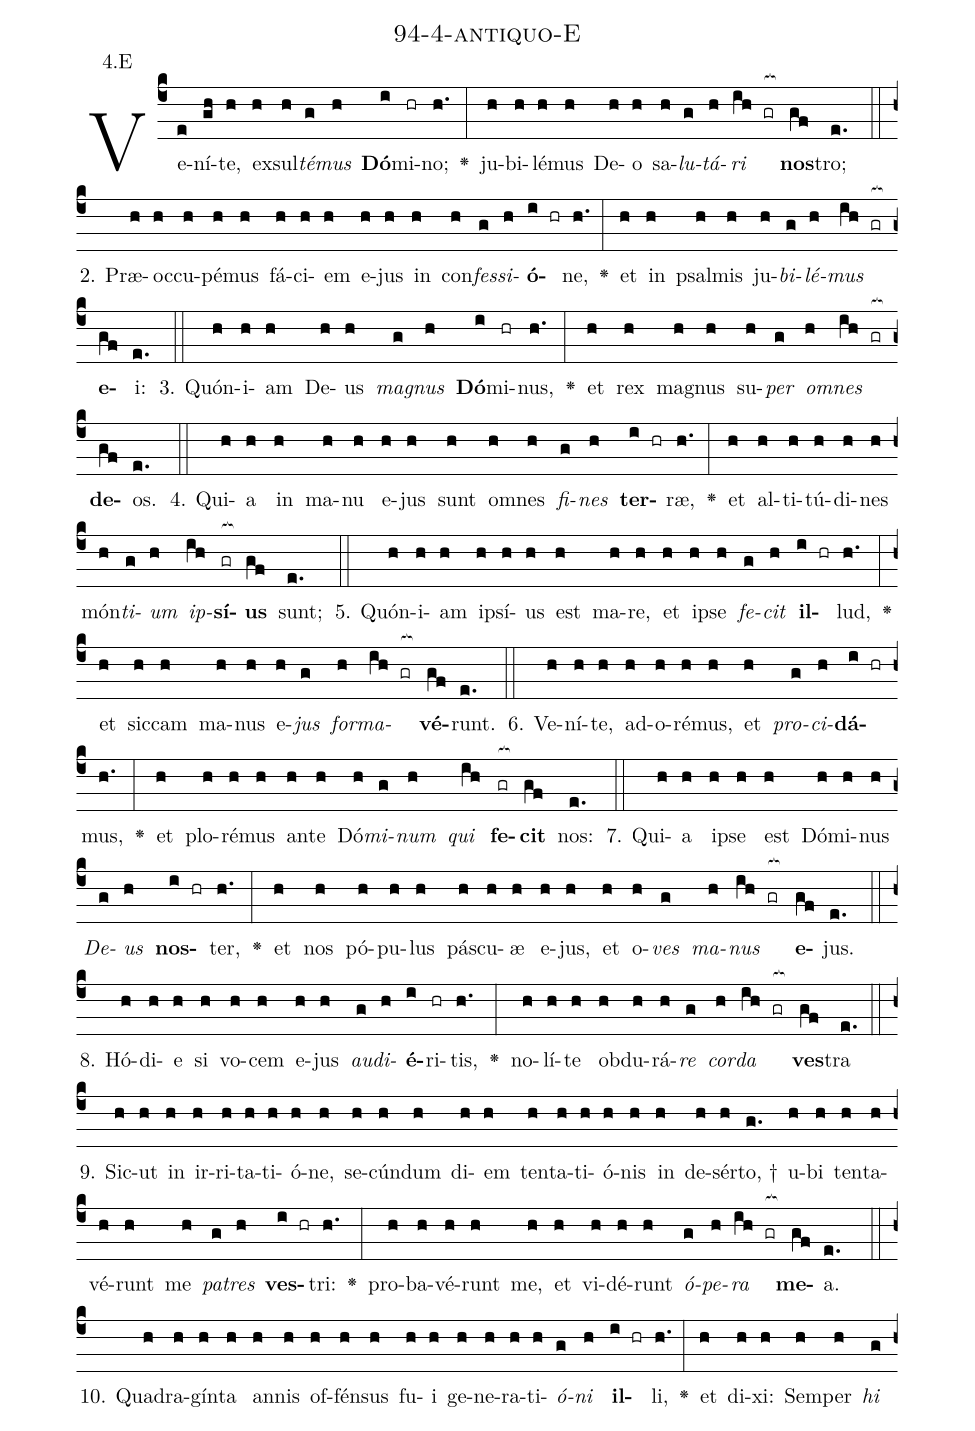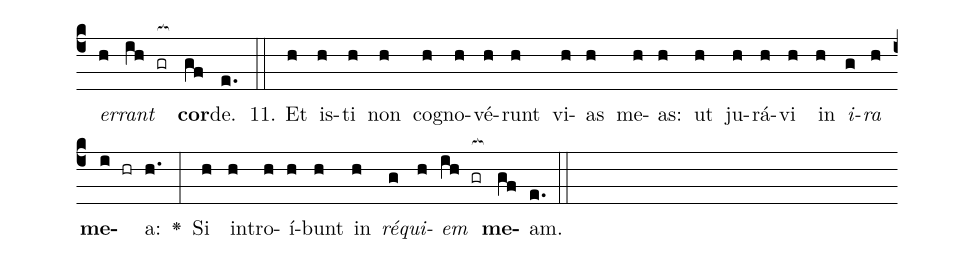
name: 94-4-antiquo-E;
annotation: 4.E;
%%
(c4)Ve(e)ní(gh)te,(h) ex(h)sul(h)<i>té</i>(g)<i>mus</i>(h) <b>Dó</b>(i)mi(hr)no;(h.) <v>\greheightstar</v>(:) ju(h)bi(h)lé(h)mus(h) De(h)o(h) sa(h)<i>lu</i>(g)<i>tá</i>(h)<i>ri</i>(ih gr[ocb:1{]) <b>nos</b>(gf[ocb:0}])tro;(e.) (::)
2. Præ(h)oc(h)cu(h)pé(h)mus(h) fá(h)ci(h)em(h) e(h)jus(h) in(h) con(h)<i>fes</i>(g)<i>si</i>(h)<b>ó</b>(i hr)ne,(h.) <v>\greheightstar</v>(:) et(h) in(h) psal(h)mis(h) ju(h)<i>bi</i>(g)<i>lé</i>(h)<i>mus</i>(ih gr[ocb:1{]) <b>e</b>(gf[ocb:0}])i:(e.) (::)
3. Quón(h)i(h)am(h) De(h)us(h) <i>ma</i>(g)<i>gnus</i>(h) <b>Dó</b>(i)mi(hr)nus,(h.) <v>\greheightstar</v>(:) et(h) rex(h) ma(h)gnus(h) su(h)<i>per</i>(g) <i>om</i>(h)<i>nes</i>(ih gr[ocb:1{]) <b>de</b>(gf[ocb:0}])os.(e.) (::)
4. Qui(h)a(h) in(h) ma(h)nu(h) e(h)jus(h) sunt(h) om(h)nes(h) <i>fi</i>(g)<i>nes</i>(h) <b>ter</b>(i hr)ræ,(h.) <v>\greheightstar</v>(:) et(h) al(h)ti(h)tú(h)di(h)nes(h) món(h)<i>ti</i>(g)<i>um</i>(h) <i>ip</i>(ih)<b>sí</b>(gr[ocb:1{])<b>us</b>(gf[ocb:0}]) sunt;(e.) (::)
5. Quón(h)i(h)am(h) ip(h)sí(h)us(h) est(h) ma(h)re,(h) et(h) ip(h)se(h) <i>fe</i>(g)<i>cit</i>(h) <b>il</b>(i hr)lud,(h.) <v>\greheightstar</v>(:) et(h) sic(h)cam(h) ma(h)nus(h) e(h)<i>jus</i>(g) <i>for</i>(h)<i>ma</i>(ih gr[ocb:1{])<b>vé</b>(gf[ocb:0}])runt.(e.) (::)
6. Ve(h)ní(h)te,(h) ad(h)o(h)ré(h)mus,(h) et(h) <i>pro</i>(g)<i>ci</i>(h)<b>dá</b>(i hr)mus,(h.) <v>\greheightstar</v>(:) et(h) plo(h)ré(h)mus(h) an(h)te(h) Dó(h)<i>mi</i>(g)<i>num</i>(h) <i>qui</i>(ih) <b>fe</b>(gr[ocb:1{])<b>cit</b>(gf[ocb:0}]) nos:(e.) (::)
7. Qui(h)a(h) ip(h)se(h) est(h) Dó(h)mi(h)nus(h) <i>De</i>(g)<i>us</i>(h) <b>nos</b>(i hr)ter,(h.) <v>\greheightstar</v>(:) et(h) nos(h) pó(h)pu(h)lus(h) pás(h)cu(h)æ(h) e(h)jus,(h) et(h) o(h)<i>ves</i>(g) <i>ma</i>(h)<i>nus</i>(ih gr[ocb:1{]) <b>e</b>(gf[ocb:0}])jus.(e.) (::)
8. Hó(h)di(h)e(h) si(h) vo(h)cem(h) e(h)jus(h) <i>au</i>(g)<i>di</i>(h)<b>é</b>(i)ri(hr)tis,(h.) <v>\greheightstar</v>(:) no(h)lí(h)te(h) ob(h)du(h)rá(h)<i>re</i>(g) <i>cor</i>(h)<i>da</i>(ih gr[ocb:1{]) <b>ves</b>(gf[ocb:0}])tra(e.) (::)
9. Sic(h)ut(h) in(h) ir(h)ri(h)ta(h)ti(h)ó(h)ne,(h) se(h)cún(h)dum(h) di(h)em(h) ten(h)ta(h)ti(h)ó(h)nis(h) in(h) de(h)sér(h)to, †(g.) u(h)bi(h) ten(h)ta(h)vé(h)runt(h) me(h) <i>pa</i>(g)<i>tres</i>(h) <b>ves</b>(i hr)tri:(h.) <v>\greheightstar</v>(:) pro(h)ba(h)vé(h)runt(h) me,(h) et(h) vi(h)dé(h)runt(h) <i>ó</i>(g)<i>pe</i>(h)<i>ra</i>(ih gr[ocb:1{]) <b>me</b>(gf[ocb:0}])a.(e.) (::)
10. Qua(h)dra(h)gín(h)ta(h) an(h)nis(h) of(h)fén(h)sus(h) fu(h)i(h) ge(h)ne(h)ra(h)ti(h)<i>ó</i>(g)<i>ni</i>(h) <b>il</b>(i hr)li,(h.) <v>\greheightstar</v>(:) et(h) di(h)xi:(h) Sem(h)per(h) <i>hi</i>(g) <i>er</i>(h)<i>rant</i>(ih gr[ocb:1{]) <b>cor</b>(gf[ocb:0}])de.(e.) (::)
11. Et(h) is(h)ti(h) non(h) co(h)gno(h)vé(h)runt(h) vi(h)as(h) me(h)as:(h) ut(h) ju(h)rá(h)vi(h) in(h) <i>i</i>(g)<i>ra</i>(h) <b>me</b>(i hr)a:(h.) <v>\greheightstar</v>(:) Si(h) in(h)tro(h)í(h)bunt(h) in(h) <i>ré</i>(g)<i>qui</i>(h)<i>em</i>(ih gr[ocb:1{]) <b>me</b>(gf[ocb:0}])am.(e.) (::)
